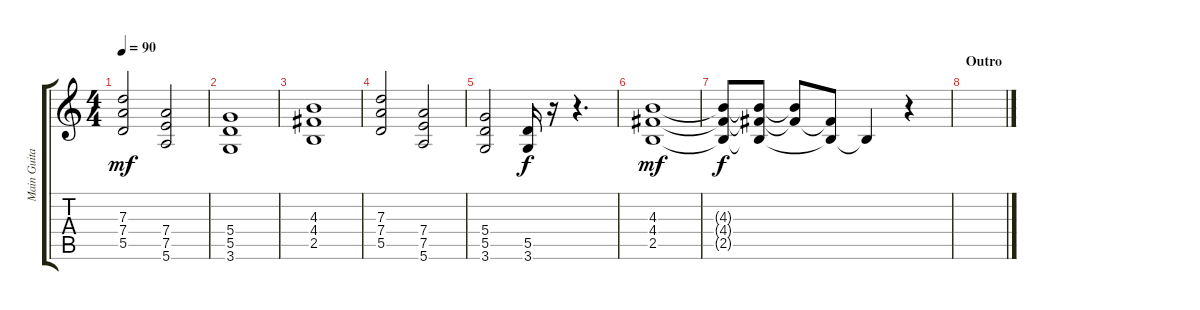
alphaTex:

\track ("Main Guitar" "Main Guita") {instrument acousticguitarsteel}
\staff {score tabs}
\tuning (E4 B3 G3 D3 A2 E2) {hide}
\ts (4 4)
\tempo 90
\clef g2
\ks c
(7.3 7.4 5.5).2{dy mf} (7.4 7.5 5.6).2 |
(5.4 5.5 3.6).1 |
(4.3 4.4 2.5).1 |
(7.3 7.4 5.5).2 (7.4 7.5 5.6).2 |
(5.4 5.5 3.6).2 (5.5 3.6).16{dy f} r.16 r.4{d} |
(4.3 4.4 2.5).1{dy mf} |
(4.3{t} 4.4{t} 2.5{t}).8{dy f} (4.3{t} 4.4{t} 2.5{t}).8 (4.3{t} 4.4{t}).8 (4.4{t} 2.5{t}).8 2.5{t}.4 r.4{volume 5 instrument acousticguitarnylon} |
\section ("" "Outro")
